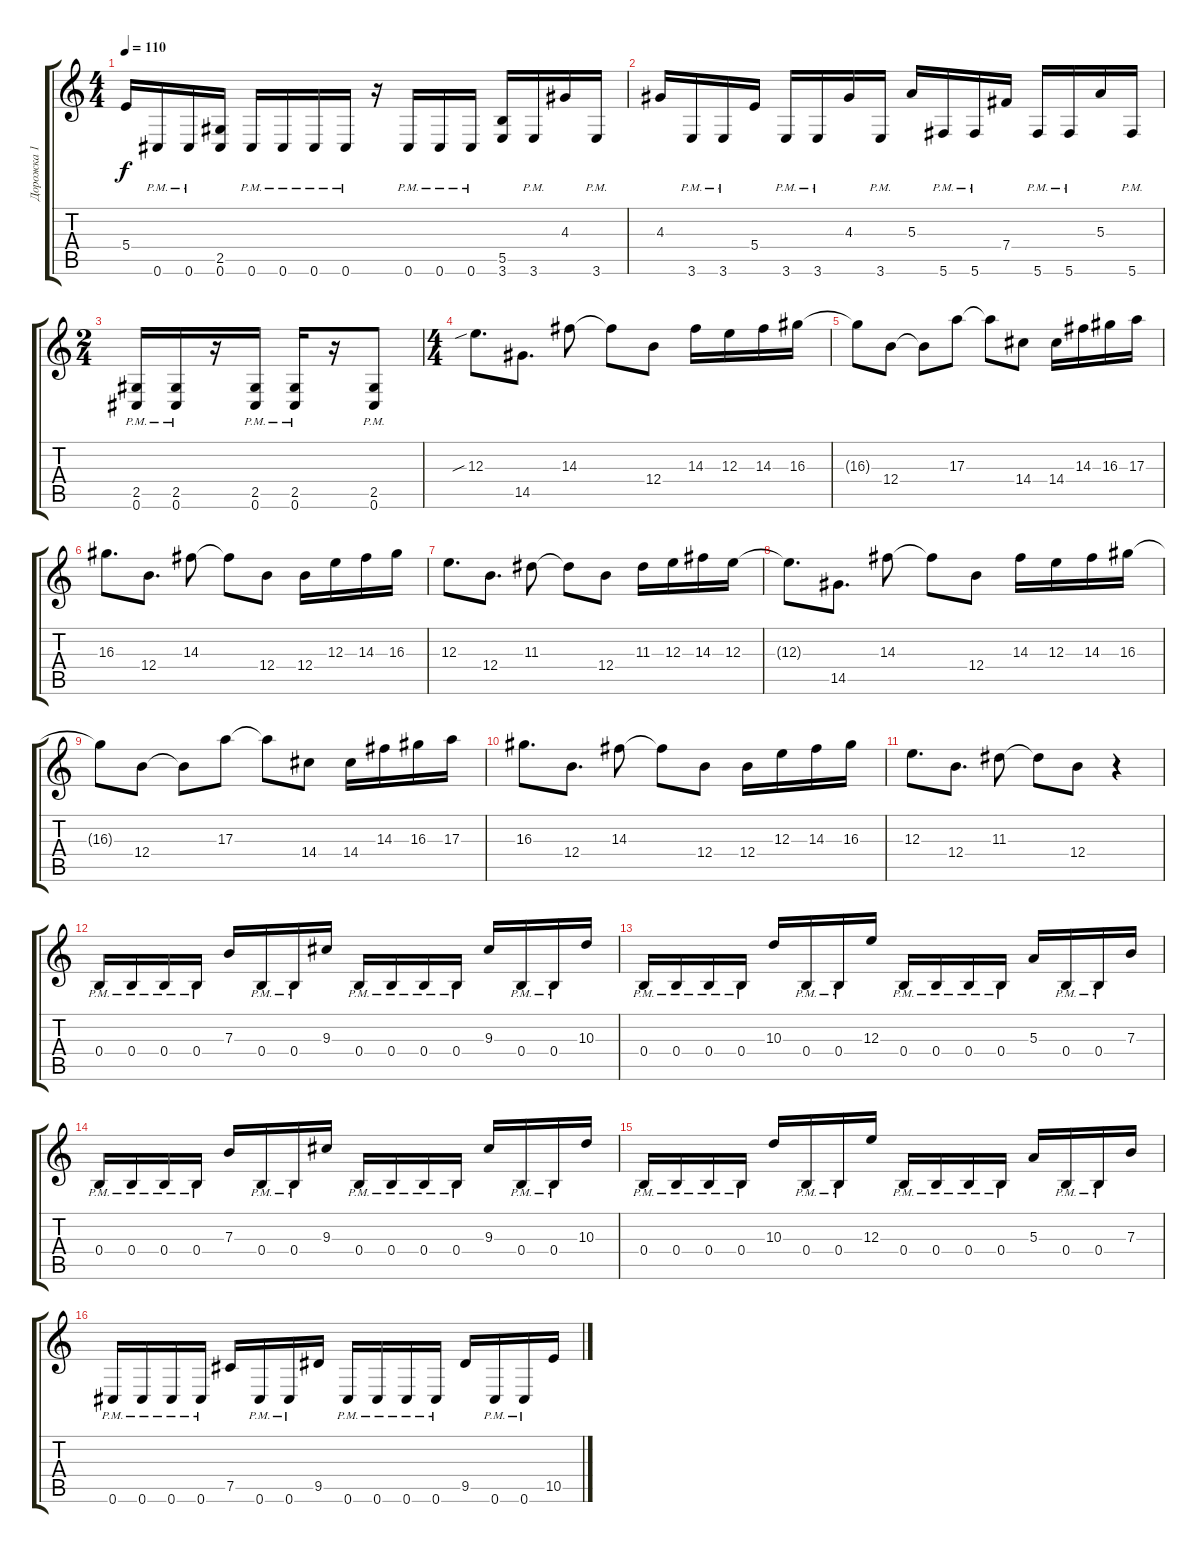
\track ("Дорожка 1" "Дорожка 1") {instrument distortionguitar}
\staff {score tabs}
\tuning (Db4 Ab3 E3 B2 Gb2 Db2) {hide}
\ts (4 4)
\tempo 110
\clef g2
\ks c
5.4.16{dy f} 0.6{pm}.16 0.6{pm}.16 (2.5 0.6).16 0.6{pm}.16 0.6{pm}.16 0.6{pm}.16 0.6{pm}.16 r.16 0.6{pm}.16 0.6{pm}.16 0.6{pm}.16 (5.5 3.6).16 3.6{pm}.16 4.3.16 3.6{pm}.16 |
4.3.16 3.6{pm}.16 3.6{pm}.16 5.4.16 3.6{pm}.16 3.6{pm}.16 4.3.16 3.6{pm}.16 5.3.16 5.6{pm}.16 5.6{pm}.16 7.4.16 5.6{pm}.16 5.6{pm}.16 5.3.16 5.6{pm}.16 |
\ts (2 4)
(2.5{pm} 0.6{pm}).16 (2.5{pm} 0.6{pm}).16 r.16 (2.5{pm} 0.6{pm}).16 (2.5{pm} 0.6{pm}).16 r.16 (2.5{pm} 0.6{pm}).8 |
\ts (4 4)
12.3{sib}.8{d} 14.5.8{d} 14.3.8 14.3{t}.8 12.4.8 14.3.16 12.3.16 14.3.16 16.3.16 |
16.3{t}.8 12.4.8 12.4{t}.8 17.3.8 17.3{t}.8 14.4.8 14.4.16 14.3.16 16.3.16 17.3.16 |
16.3.8{d} 12.4.8{d} 14.3.8 14.3{t}.8 12.4.8 12.4.16 12.3.16 14.3.16 16.3.16 |
12.3.8{d} 12.4.8{d} 11.3.8 11.3{t}.8 12.4.8 11.3.16 12.3.16 14.3.16 12.3.16 |
12.3{t}.8{d} 14.5.8{d} 14.3.8 14.3{t}.8 12.4.8 14.3.16 12.3.16 14.3.16 16.3.16 |
16.3{t}.8 12.4.8 12.4{t}.8 17.3.8 17.3{t}.8 14.4.8 14.4.16 14.3.16 16.3.16 17.3.16 |
16.3.8{d} 12.4.8{d} 14.3.8 14.3{t}.8 12.4.8 12.4.16 12.3.16 14.3.16 16.3.16 |
12.3.8{d} 12.4.8{d} 11.3.8 11.3{t}.8 12.4.8 r.4 |
0.4{pm}.16 0.4{pm}.16 0.4{pm}.16 0.4{pm}.16 7.3.16 0.4{pm}.16 0.4{pm}.16 9.3.16 0.4{pm}.16 0.4{pm}.16 0.4{pm}.16 0.4{pm}.16 9.3.16 0.4{pm}.16 0.4{pm}.16 10.3.16 |
0.4{pm}.16 0.4{pm}.16 0.4{pm}.16 0.4{pm}.16 10.3.16 0.4{pm}.16 0.4{pm}.16 12.3.16 0.4{pm}.16 0.4{pm}.16 0.4{pm}.16 0.4{pm}.16 5.3.16 0.4{pm}.16 0.4{pm}.16 7.3.16 |
0.4{pm}.16 0.4{pm}.16 0.4{pm}.16 0.4{pm}.16 7.3.16 0.4{pm}.16 0.4{pm}.16 9.3.16 0.4{pm}.16 0.4{pm}.16 0.4{pm}.16 0.4{pm}.16 9.3.16 0.4{pm}.16 0.4{pm}.16 10.3.16 |
0.4{pm}.16 0.4{pm}.16 0.4{pm}.16 0.4{pm}.16 10.3.16 0.4{pm}.16 0.4{pm}.16 12.3.16 0.4{pm}.16 0.4{pm}.16 0.4{pm}.16 0.4{pm}.16 5.3.16 0.4{pm}.16 0.4{pm}.16 7.3.16 |
0.6{pm}.16 0.6{pm}.16 0.6{pm}.16 0.6{pm}.16 7.5.16 0.6{pm}.16 0.6{pm}.16 9.5.16 0.6{pm}.16 0.6{pm}.16 0.6{pm}.16 0.6{pm}.16 9.5.16 0.6{pm}.16 0.6{pm}.16 10.5.16
